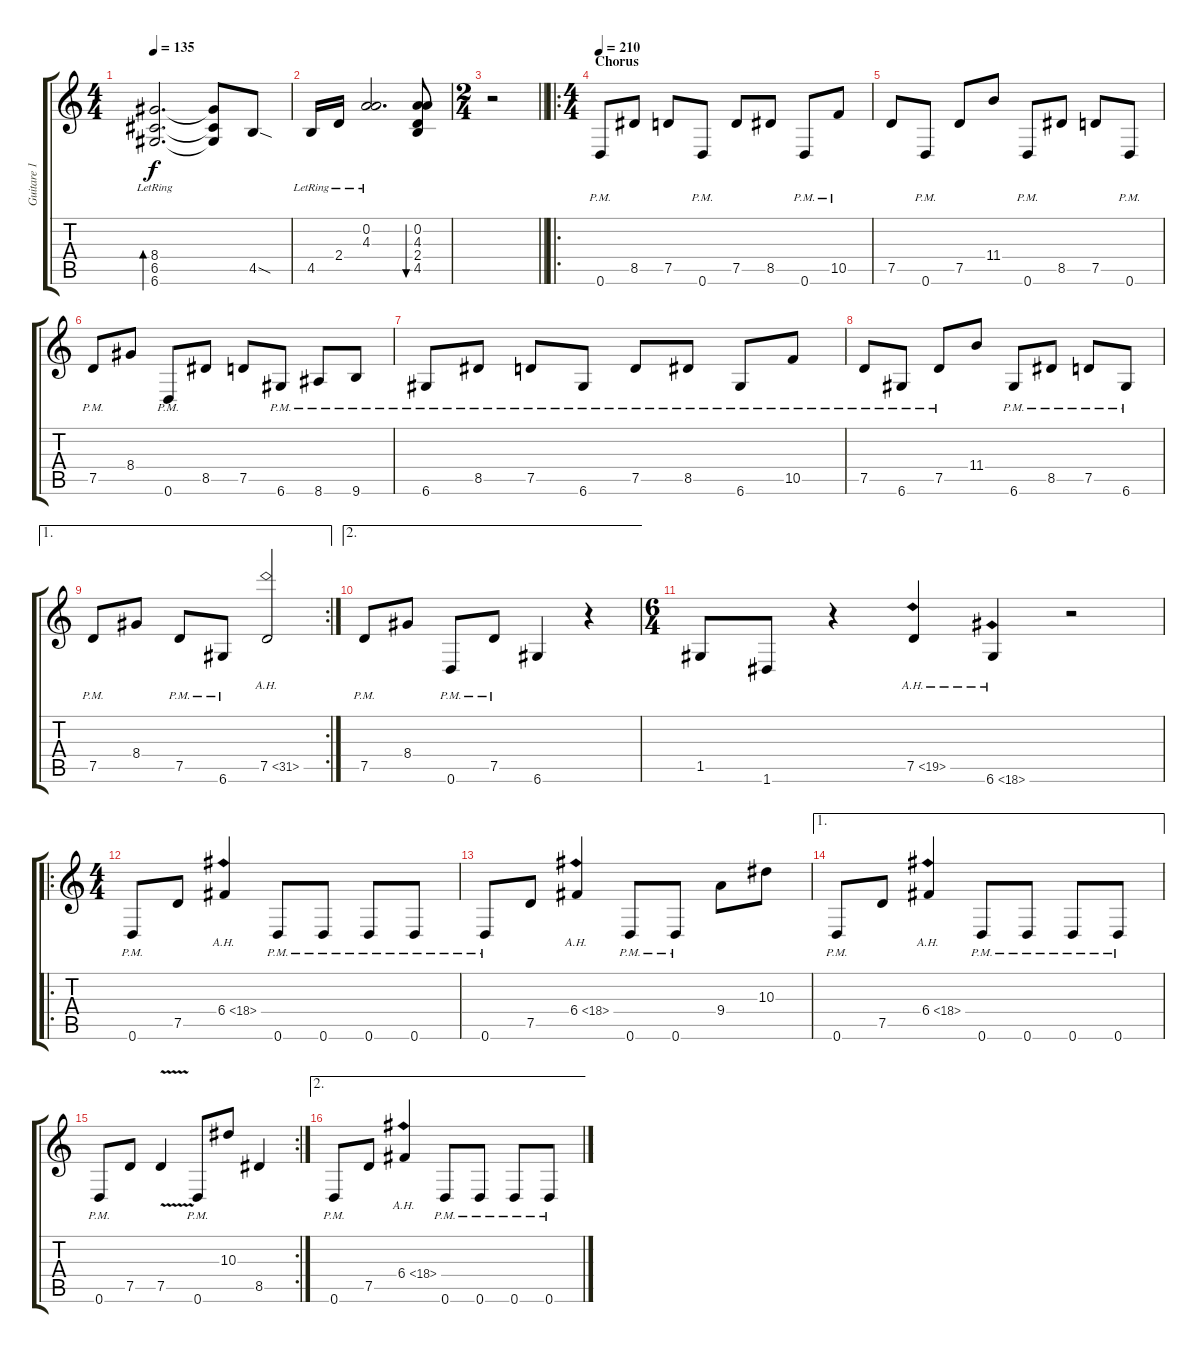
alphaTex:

\track ("Guitare 1" "Guitare 1") {instrument distortionguitar}
\staff {score tabs}
\tuning (D4 A3 F3 C3 G2 D2) {hide}
\ts (4 4)
\tempo 135
\clef g2
\ks c
(8.4{lr} 6.5{lr} 6.6{lr}).2{d bd 30 dy f} (8.4{t} 6.5{t} 6.6{t}).8 4.5{sod}.8 |
4.5{lr}.16 2.4{lr}.16 (0.2{lr} 4.3{lr}).2{d} (0.2 4.3 2.4 4.5).8{bu 30} |
\ts (2 4)
\barLineRight lightlight
r.2 |
\ro
\ts (4 4)
\section ("" "Chorus")
\tempo 210
0.6{pm}.8 8.5.8 7.5.8 0.6{pm}.8 7.5.8 8.5.8 0.6{pm}.8 10.5{pm}.8 |
7.5.8 0.6{pm}.8 7.5.8 11.4.8 0.6{pm}.8 8.5.8 7.5.8 0.6{pm}.8 |
7.5{pm}.8 8.4.8 0.6{pm}.8 8.5.8 7.5.8 6.6{pm}.8 8.6{pm}.8 9.6{pm}.8 |
6.6{pm}.8 8.5{pm}.8 7.5{pm}.8 6.6{pm}.8 7.5{pm}.8 8.5{pm}.8 6.6{pm}.8 10.5{pm}.8 |
7.5{pm}.8 6.6{pm}.8 7.5{pm}.8 11.4.8 6.6{pm}.8 8.5{pm}.8 7.5{pm}.8 6.6{pm}.8 |
\ae 1
\rc 2
7.5{pm}.8 8.4.8 7.5{pm}.8 6.6{pm}.8 7.5{ah 24}.2 |
\ae 2
7.5{pm}.8 8.4.8 0.6{pm}.8 7.5{pm}.8 6.6.4 r.4 |
\ts (6 4)
1.5.8 1.6.8 r.4 7.5{ah 12}.4 6.6{ah 12}.4 r.2 |
\ro
\ts (4 4)
0.6{pm}.8 7.5.8 6.4{ah 12}.4 0.6{pm}.8 0.6{pm}.8 0.6{pm}.8 0.6{pm}.8 |
0.6{pm}.8 7.5.8 6.4{ah 12}.4 0.6{pm}.8 0.6{pm}.8 9.4.8 10.3.8 |
\ae 1
0.6{pm}.8 7.5.8 6.4{ah 12}.4 0.6{pm}.8 0.6{pm}.8 0.6{pm}.8 0.6{pm}.8 |
\rc 2
0.6{pm}.8 7.5.8 7.5{v}.4 0.6{pm}.8 10.3.8 8.5.4 |
\ae 2
0.6{pm}.8 7.5.8 6.4{ah 12}.4 0.6{pm}.8 0.6{pm}.8 0.6{pm}.8 0.6{pm}.8
